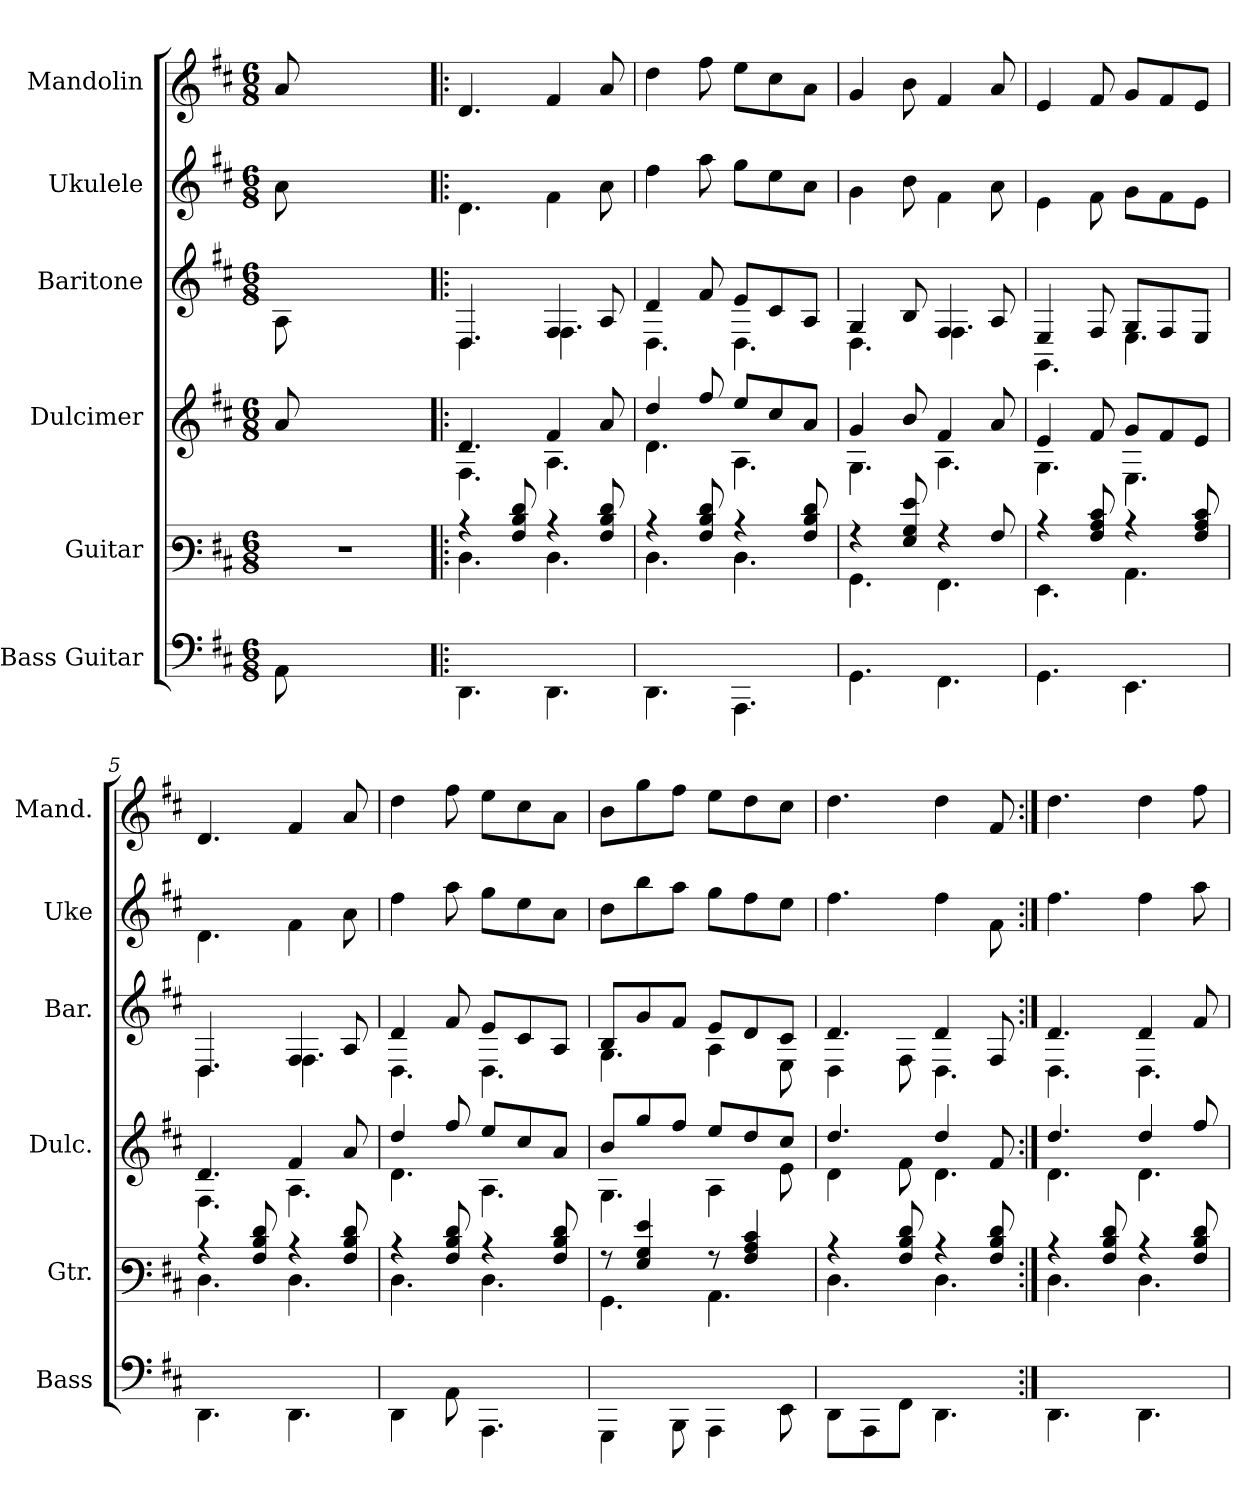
**kern	**kern	**kern	**kern	**kern	**kern
*part6	*part5	*part4	*part3	*part2	*part1
*staff6	*staff5	*staff4	*staff3	*staff2	*staff1
*I"Bass Guitar	*I"Guitar	*I"Dulcimer	*I"Baritone	*I"Ukulele	*I"Mandolin
*I'Bass	*I'Gtr.	*I'Dulc.	*I'Bar.	*I'Uke	*I'Mand.
*stria4	*stria6	*	*stria4	*stria4	*
*	*	*clefG2	*	*	*clefG2
*k[f#c#]	*k[f#c#]	*k[f#c#]	*k[f#c#]	*k[f#c#]	*k[f#c#]
*D:	*D:	*D:	*D:	*D:	*D:
*M6/8	*M6/8	*M6/8	*M6/8	*M6/8	*M6/8
*MM135	*MM135	*MM135	*MM135	*MM135	*MM135
=	=	=	=	=	=
8AA\	2.r	8a/	8A\	8a\	8a/
2ryy	.	2ryy	2ryy	2ryy	2ryy
8ryy	.	8ryy	8ryy	8ryy	8ryy
=1!|:	=1!|:	=1!|:	=1!|:	=1!|:	=1!|:
*stria4	*stria6	*	*stria4	*stria4	*
*	*^	*^	*^	*	*
4.DD\	4r	4.D\	4.d/	4.F#\	4.D/	4.D\	4.d\	4.d/
.	8A/ 8d/ 8f#/	.	.	.	.	.	.	.
4.DD\	4r	4.D\	4f#/	4.A\	4F#/	4.F#\	4f#\	4f#/
.	8A/ 8d/ 8f#/	.	8a/	.	8A/	.	8a\	8a/
=2	=2	=2	=2	=2	=2	=2	=2	=2
4.DD\	4r	4.D\	4dd/	4.d\	4d/	4.D\	4dd\	4dd\
.	8A/ 8d/ 8f#/	.	8ff#/	.	8f#/	.	8ff#\	8ff#\
4.AAA\	4r	4.D\	8ee/L	4.A\	8e/L	4.D\	8ee\L	8ee\L
.	.	.	8cc#/	.	8c#/	.	8cc#\	8cc#\
.	8A/ 8d/ 8f#/	.	8a/J	.	8A/J	.	8a\J	8a\J
=3	=3	=3	=3	=3	=3	=3	=3	=3
4.GG\	4r	4.GG\	4g/	4.G\	4G/	4.D\	4g\	4g/
.	8G/ 8B/ 8g/	.	8b/	.	8B/	.	8b\	8b\
4.FF#\	4r	4.FF#\	4f#/	4.A\	4F#/	4.F#\	4f#\	4f#/
.	8A/	.	8a/	.	8A/	.	8a\	8a/
=4	=4	=4	=4	=4	=4	=4	=4	=4
4.GG\	4r	4.EE\	4e/	4.G\	4E/	4.GG\	4e\	4e/
.	8A/ 8c#/ 8e/	.	8f#/	.	8F#/	.	8f#\	8f#/
4.EE\	4r	4.AA\	8g/L	4.E\	8G/L	4.E\	8g\L	8g/L
.	.	.	8f#/	.	8F#/	.	8f#\	8f#/
.	8A/ 8c#/ 8e/	.	8e/J	.	8E/J	.	8e\J	8e/J
=5	=5	=5	=5	=5	=5	=5	=5	=5
4.DD\	4r	4.D\	4.d/	4.F#\	4.D/	4.D\	4.d\	4.d/
.	8A/ 8d/ 8f#/	.	.	.	.	.	.	.
4.DD\	4r	4.D\	4f#/	4.A\	4F#/	4.F#\	4f#\	4f#/
.	8A/ 8d/ 8f#/	.	8a/	.	8A/	.	8a\	8a/
!!LO:PB:g=z
=6	=6	=6	=6	=6	=6	=6	=6	=6
4DD\	4r	4.D\	4dd/	4.d\	4d/	4.D\	4dd\	4dd\
8AA\	8A/ 8d/ 8f#/	.	8ff#/	.	8f#/	.	8ff#\	8ff#\
4.AAA\	4r	4.D\	8ee/L	4.A\	8e/L	4.D\	8ee\L	8ee\L
.	.	.	8cc#/	.	8c#/	.	8cc#\	8cc#\
.	8A/ 8d/ 8f#/	.	8a/J	.	8A/J	.	8a\J	8a\J
=7	=7	=7	=7	=7	=7	=7	=7	=7
4GGG\	8r	4.GG\	8b/L	4.G\	8B/L	4.G\	8b\L	8b\L
.	4G/ 4B/ 4g/	.	8gg/	.	8g/	.	8gg\	8gg\
8BBB\	.	.	8ff#/J	.	8f#/J	.	8ff#\J	8ff#\J
4AAA\	8r	4.AA\	8ee/L	4A\	8e/L	4A\	8ee\L	8ee\L
.	4A/ 4c#/ 4e/	.	8dd/	.	8d/	.	8dd\	8dd\
8EE\	.	.	8cc#/J	8e\	8c#/J	8E\	8cc#\J	8cc#\J
=8	=8	=8	=8	=8	=8	=8	=8	=8
8DD\L	4r	4.D\	4.dd/	4d\	4.d/	4D\	4.dd\	4.dd\
8AAA\	.	.	.	.	.	.	.	.
8FF#\J	8A/ 8d/ 8f#/	.	.	8f#\	.	8F#\	.	.
4.DD\	4r	4.D\	4dd/	4.d\	4d/	4.D\	4dd\	4dd\
.	8A/ 8d/ 8f#/	.	8f#/	.	8F#/	.	8f#\	8f#/
=9:|!	=9:|!	=9:|!	=9:|!	=9:|!	=9:|!	=9:|!	=9:|!	=9:|!
4.DD\	4r	4.D\	4.dd/	4.d\	4.d/	4.D\	4.dd\	4.dd\
.	8A/ 8d/ 8f#/	.	.	.	.	.	.	.
4.DD\	4r	4.D\	4dd/	4.d\	4d/	4.D\	4dd\	4dd\
.	8A/ 8d/ 8f#/	.	8ff#/	.	8f#/	.	8ff#\	8ff#\
*	*v	*v	*	*	*v	*v	*	*
*	*	*v	*v	*	*	*
=	=	=	=	=	=
*-	*-	*-	*-	*-	*-
